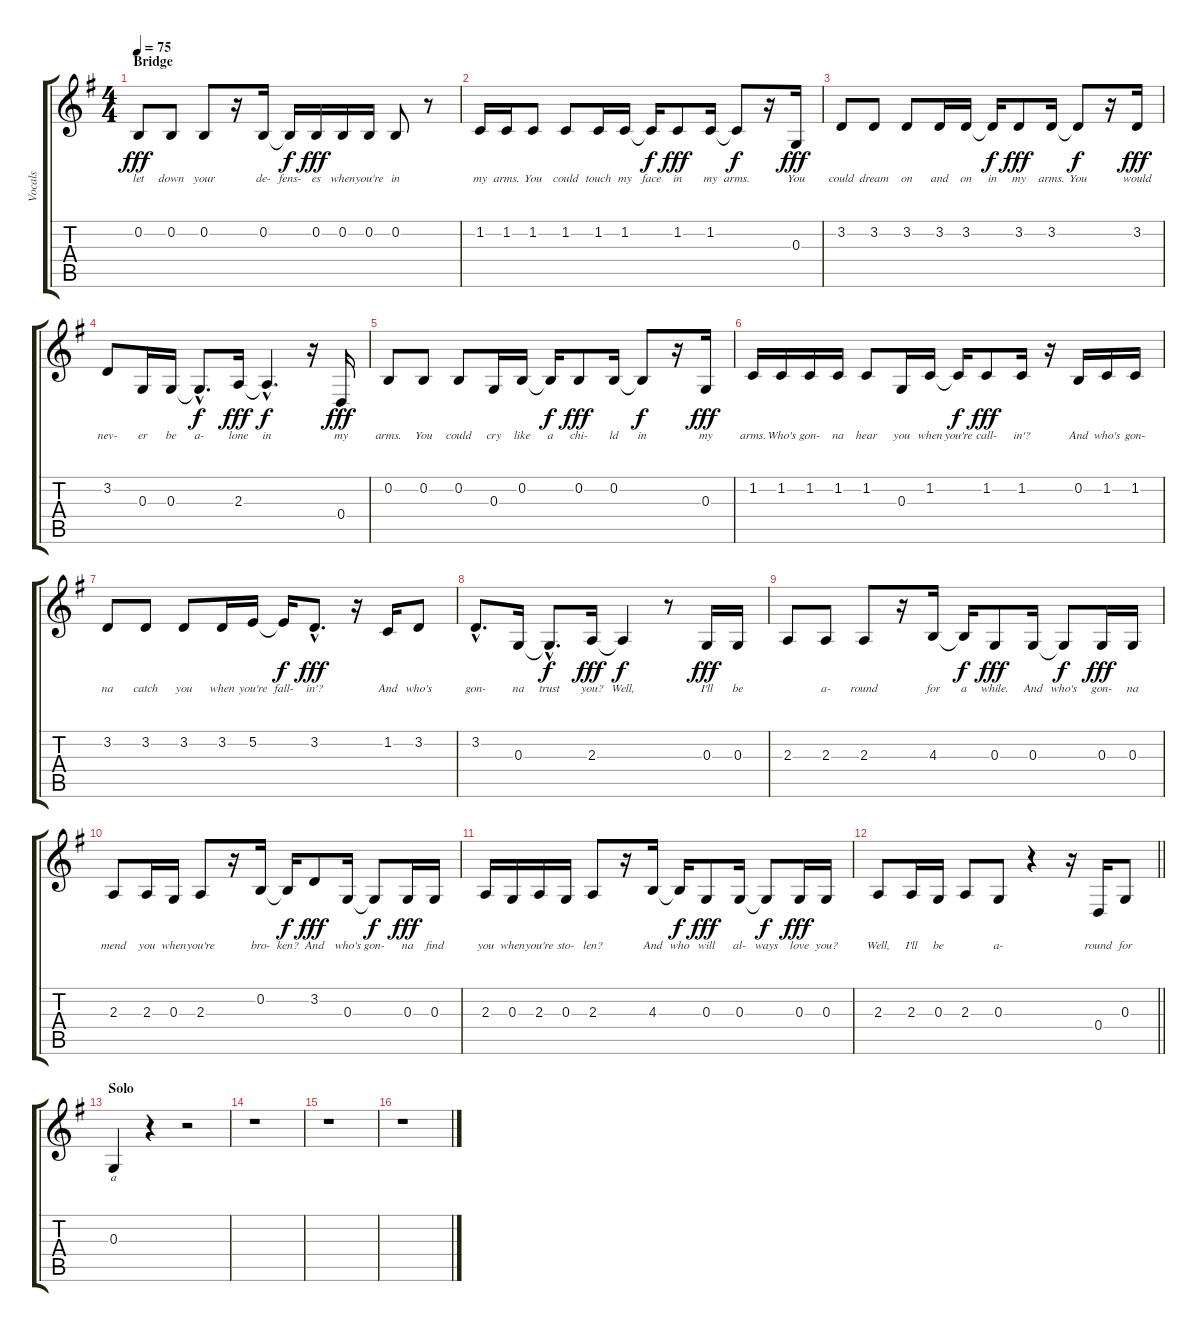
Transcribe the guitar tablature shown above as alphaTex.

\track ("Vocals" "Vocals") {instrument lead6voice}
\staff {score tabs}
\tuning (E4 B3 G3 D3 A2 E2) {hide}
\ts (4 4)
\section ("" "Bridge")
\tempo 75
\clef g2
\ks g
0.2.8{lyrics (0 "let") lyrics (1 "") lyrics (2 "") lyrics (3 "") lyrics (4 "") dy fff} 0.2.8{lyrics (0 "down") lyrics (1 "") lyrics (2 "") lyrics (3 "") lyrics (4 "")} 0.2.8{lyrics (0 "your") lyrics (1 "") lyrics (2 "") lyrics (3 "") lyrics (4 "")} r.16 0.2.16{lyrics (0 "de-") lyrics (1 "") lyrics (2 "") lyrics (3 "") lyrics (4 "")} 0.2{t}.16{lyrics (0 "fens-") lyrics (1 "") lyrics (2 "") lyrics (3 "") lyrics (4 "") dy f} 0.2.16{lyrics (0 "es") lyrics (1 "") lyrics (2 "") lyrics (3 "") lyrics (4 "") dy fff} 0.2.16{lyrics (0 "when") lyrics (1 "") lyrics (2 "") lyrics (3 "") lyrics (4 "")} 0.2.16{lyrics (0 "you're") lyrics (1 "") lyrics (2 "") lyrics (3 "") lyrics (4 "")} 0.2.8{lyrics (0 "in") lyrics (1 "") lyrics (2 "") lyrics (3 "") lyrics (4 "")} r.8 |
1.2.16{lyrics (0 "my") lyrics (1 "") lyrics (2 "") lyrics (3 "") lyrics (4 "")} 1.2.16{lyrics (0 "arms.") lyrics (1 "") lyrics (2 "") lyrics (3 "") lyrics (4 "")} 1.2.8{lyrics (0 "You") lyrics (1 "") lyrics (2 "") lyrics (3 "") lyrics (4 "")} 1.2.8{lyrics (0 "could") lyrics (1 "") lyrics (2 "") lyrics (3 "") lyrics (4 "")} 1.2.16{lyrics (0 "touch") lyrics (1 "") lyrics (2 "") lyrics (3 "") lyrics (4 "")} 1.2.16{lyrics (0 "my") lyrics (1 "") lyrics (2 "") lyrics (3 "") lyrics (4 "")} 1.2{t}.16{lyrics (0 "face") lyrics (1 "") lyrics (2 "") lyrics (3 "") lyrics (4 "") dy f} 1.2.8{lyrics (0 "in") lyrics (1 "") lyrics (2 "") lyrics (3 "") lyrics (4 "") dy fff} 1.2.16{lyrics (0 "my") lyrics (1 "") lyrics (2 "") lyrics (3 "") lyrics (4 "")} 1.2{t}.8{lyrics (0 "arms.") lyrics (1 "") lyrics (2 "") lyrics (3 "") lyrics (4 "") dy f} r.16 0.3.16{lyrics (0 "You") lyrics (1 "") lyrics (2 "") lyrics (3 "") lyrics (4 "") dy fff} |
3.2.8{lyrics (0 "could") lyrics (1 "") lyrics (2 "") lyrics (3 "") lyrics (4 "")} 3.2.8{lyrics (0 "dream") lyrics (1 "") lyrics (2 "") lyrics (3 "") lyrics (4 "")} 3.2.8{lyrics (0 "on") lyrics (1 "") lyrics (2 "") lyrics (3 "") lyrics (4 "")} 3.2.16{lyrics (0 "and") lyrics (1 "") lyrics (2 "") lyrics (3 "") lyrics (4 "")} 3.2.16{lyrics (0 "on") lyrics (1 "") lyrics (2 "") lyrics (3 "") lyrics (4 "")} 3.2{t}.16{lyrics (0 "in") lyrics (1 "") lyrics (2 "") lyrics (3 "") lyrics (4 "") dy f} 3.2.8{lyrics (0 "my") lyrics (1 "") lyrics (2 "") lyrics (3 "") lyrics (4 "") dy fff} 3.2.16{lyrics (0 "arms.") lyrics (1 "") lyrics (2 "") lyrics (3 "") lyrics (4 "")} 3.2{t}.8{lyrics (0 "You") lyrics (1 "") lyrics (2 "") lyrics (3 "") lyrics (4 "") dy f} r.16 3.2.16{lyrics (0 "would") lyrics (1 "") lyrics (2 "") lyrics (3 "") lyrics (4 "") dy fff} |
3.2.8{lyrics (0 "nev-") lyrics (1 "") lyrics (2 "") lyrics (3 "") lyrics (4 "")} 0.3.16{lyrics (0 "er") lyrics (1 "") lyrics (2 "") lyrics (3 "") lyrics (4 "")} 0.3.16{lyrics (0 "be") lyrics (1 "") lyrics (2 "") lyrics (3 "") lyrics (4 "")} 0.3{hac t}.8{d lyrics (0 "a-") lyrics (1 "") lyrics (2 "") lyrics (3 "") lyrics (4 "") dy f} 2.3.16{lyrics (0 "lone") lyrics (1 "") lyrics (2 "") lyrics (3 "") lyrics (4 "") dy fff} 2.3{hac t}.4{d lyrics (0 "in") lyrics (1 "") lyrics (2 "") lyrics (3 "") lyrics (4 "") dy f} r.16 0.4.16{lyrics (0 "my") lyrics (1 "") lyrics (2 "") lyrics (3 "") lyrics (4 "") dy fff} |
0.2.8{lyrics (0 "arms.") lyrics (1 "") lyrics (2 "") lyrics (3 "") lyrics (4 "")} 0.2.8{lyrics (0 "You") lyrics (1 "") lyrics (2 "") lyrics (3 "") lyrics (4 "")} 0.2.8{lyrics (0 "could") lyrics (1 "") lyrics (2 "") lyrics (3 "") lyrics (4 "")} 0.3.16{lyrics (0 "cry") lyrics (1 "") lyrics (2 "") lyrics (3 "") lyrics (4 "")} 0.2.16{lyrics (0 "like") lyrics (1 "") lyrics (2 "") lyrics (3 "") lyrics (4 "")} 0.2{t}.16{lyrics (0 "a") lyrics (1 "") lyrics (2 "") lyrics (3 "") lyrics (4 "") dy f} 0.2.8{lyrics (0 "chi-") lyrics (1 "") lyrics (2 "") lyrics (3 "") lyrics (4 "") dy fff} 0.2.16{lyrics (0 "ld") lyrics (1 "") lyrics (2 "") lyrics (3 "") lyrics (4 "")} 0.2{t}.8{lyrics (0 "in") lyrics (1 "") lyrics (2 "") lyrics (3 "") lyrics (4 "") dy f} r.16 0.3.16{lyrics (0 "my") lyrics (1 "") lyrics (2 "") lyrics (3 "") lyrics (4 "") dy fff} |
1.2.16{lyrics (0 "arms.") lyrics (1 "") lyrics (2 "") lyrics (3 "") lyrics (4 "")} 1.2.16{lyrics (0 "Who's") lyrics (1 "") lyrics (2 "") lyrics (3 "") lyrics (4 "")} 1.2.16{lyrics (0 "gon-") lyrics (1 "") lyrics (2 "") lyrics (3 "") lyrics (4 "")} 1.2.16{lyrics (0 "na") lyrics (1 "") lyrics (2 "") lyrics (3 "") lyrics (4 "")} 1.2.8{lyrics (0 "hear") lyrics (1 "") lyrics (2 "") lyrics (3 "") lyrics (4 "")} 0.3.16{lyrics (0 "you") lyrics (1 "") lyrics (2 "") lyrics (3 "") lyrics (4 "")} 1.2.16{lyrics (0 "when") lyrics (1 "") lyrics (2 "") lyrics (3 "") lyrics (4 "")} 1.2{t}.16{lyrics (0 "you're") lyrics (1 "") lyrics (2 "") lyrics (3 "") lyrics (4 "") dy f} 1.2.8{lyrics (0 "call-") lyrics (1 "") lyrics (2 "") lyrics (3 "") lyrics (4 "") dy fff} 1.2.16{lyrics (0 "in'?") lyrics (1 "") lyrics (2 "") lyrics (3 "") lyrics (4 "")} r.16 0.2.16{lyrics (0 "And") lyrics (1 "") lyrics (2 "") lyrics (3 "") lyrics (4 "")} 1.2.16{lyrics (0 "who's") lyrics (1 "") lyrics (2 "") lyrics (3 "") lyrics (4 "")} 1.2.16{lyrics (0 "gon-") lyrics (1 "") lyrics (2 "") lyrics (3 "") lyrics (4 "")} |
3.2.8{lyrics (0 "na") lyrics (1 "") lyrics (2 "") lyrics (3 "") lyrics (4 "")} 3.2.8{lyrics (0 "catch") lyrics (1 "") lyrics (2 "") lyrics (3 "") lyrics (4 "")} 3.2.8{lyrics (0 "you") lyrics (1 "") lyrics (2 "") lyrics (3 "") lyrics (4 "")} 3.2.16{lyrics (0 "when") lyrics (1 "") lyrics (2 "") lyrics (3 "") lyrics (4 "")} 5.2.16{lyrics (0 "you're") lyrics (1 "") lyrics (2 "") lyrics (3 "") lyrics (4 "")} 5.2{t}.16{lyrics (0 "fall-") lyrics (1 "") lyrics (2 "") lyrics (3 "") lyrics (4 "") dy f} 3.2{hac}.8{d lyrics (0 "in'?") lyrics (1 "") lyrics (2 "") lyrics (3 "") lyrics (4 "") dy fff} r.16 1.2.16{lyrics (0 "And") lyrics (1 "") lyrics (2 "") lyrics (3 "") lyrics (4 "")} 3.2.8{lyrics (0 "who's") lyrics (1 "") lyrics (2 "") lyrics (3 "") lyrics (4 "")} |
3.2{hac}.8{d lyrics (0 "gon-") lyrics (1 "") lyrics (2 "") lyrics (3 "") lyrics (4 "")} 0.3.16{lyrics (0 "na") lyrics (1 "") lyrics (2 "") lyrics (3 "") lyrics (4 "")} 0.3{hac t}.8{d lyrics (0 "trust") lyrics (1 "") lyrics (2 "") lyrics (3 "") lyrics (4 "") dy f} 2.3.16{lyrics (0 "you?") lyrics (1 "") lyrics (2 "") lyrics (3 "") lyrics (4 "") dy fff} 2.3{t}.4{lyrics (0 "Well,") lyrics (1 "") lyrics (2 "") lyrics (3 "") lyrics (4 "") dy f} r.8 0.3.16{lyrics (0 "I'll") lyrics (1 "") lyrics (2 "") lyrics (3 "") lyrics (4 "") dy fff} 0.3.16{lyrics (0 "be") lyrics (1 "") lyrics (2 "") lyrics (3 "") lyrics (4 "")} |
2.3.8{lyrics (0 "") lyrics (1 "") lyrics (2 "") lyrics (3 "") lyrics (4 "")} 2.3.8{lyrics (0 "a-") lyrics (1 "") lyrics (2 "") lyrics (3 "") lyrics (4 "")} 2.3.8{lyrics (0 "round") lyrics (1 "") lyrics (2 "") lyrics (3 "") lyrics (4 "")} r.16 4.3.16{lyrics (0 "for") lyrics (1 "") lyrics (2 "") lyrics (3 "") lyrics (4 "")} 4.3{t}.16{lyrics (0 "a") lyrics (1 "") lyrics (2 "") lyrics (3 "") lyrics (4 "") dy f} 0.3.8{lyrics (0 "while.") lyrics (1 "") lyrics (2 "") lyrics (3 "") lyrics (4 "") dy fff} 0.3.16{lyrics (0 "And") lyrics (1 "") lyrics (2 "") lyrics (3 "") lyrics (4 "")} 0.3{t}.8{lyrics (0 "who's") lyrics (1 "") lyrics (2 "") lyrics (3 "") lyrics (4 "") dy f} 0.3.16{lyrics (0 "gon-") lyrics (1 "") lyrics (2 "") lyrics (3 "") lyrics (4 "") dy fff} 0.3.16{lyrics (0 "na") lyrics (1 "") lyrics (2 "") lyrics (3 "") lyrics (4 "")} |
2.3.8{lyrics (0 "mend") lyrics (1 "") lyrics (2 "") lyrics (3 "") lyrics (4 "")} 2.3.16{lyrics (0 "you") lyrics (1 "") lyrics (2 "") lyrics (3 "") lyrics (4 "")} 0.3.16{lyrics (0 "when") lyrics (1 "") lyrics (2 "") lyrics (3 "") lyrics (4 "")} 2.3.8{lyrics (0 "you're") lyrics (1 "") lyrics (2 "") lyrics (3 "") lyrics (4 "")} r.16 0.2.16{lyrics (0 "bro-") lyrics (1 "") lyrics (2 "") lyrics (3 "") lyrics (4 "")} 0.2{t}.16{lyrics (0 "ken?") lyrics (1 "") lyrics (2 "") lyrics (3 "") lyrics (4 "") dy f} 3.2.8{lyrics (0 "And") lyrics (1 "") lyrics (2 "") lyrics (3 "") lyrics (4 "") dy fff} 0.3.16{lyrics (0 "who's") lyrics (1 "") lyrics (2 "") lyrics (3 "") lyrics (4 "")} 0.3{t}.8{lyrics (0 "gon-") lyrics (1 "") lyrics (2 "") lyrics (3 "") lyrics (4 "") dy f} 0.3.16{lyrics (0 "na") lyrics (1 "") lyrics (2 "") lyrics (3 "") lyrics (4 "") dy fff} 0.3.16{lyrics (0 "find") lyrics (1 "") lyrics (2 "") lyrics (3 "") lyrics (4 "")} |
2.3.16{lyrics (0 "you") lyrics (1 "") lyrics (2 "") lyrics (3 "") lyrics (4 "")} 0.3.16{lyrics (0 "when") lyrics (1 "") lyrics (2 "") lyrics (3 "") lyrics (4 "")} 2.3.16{lyrics (0 "you're") lyrics (1 "") lyrics (2 "") lyrics (3 "") lyrics (4 "")} 0.3.16{lyrics (0 "sto-") lyrics (1 "") lyrics (2 "") lyrics (3 "") lyrics (4 "")} 2.3.8{lyrics (0 "len?") lyrics (1 "") lyrics (2 "") lyrics (3 "") lyrics (4 "")} r.16 4.3.16{lyrics (0 "And") lyrics (1 "") lyrics (2 "") lyrics (3 "") lyrics (4 "")} 4.3{t}.16{lyrics (0 "who") lyrics (1 "") lyrics (2 "") lyrics (3 "") lyrics (4 "") dy f} 0.3.8{lyrics (0 "will") lyrics (1 "") lyrics (2 "") lyrics (3 "") lyrics (4 "") dy fff} 0.3.16{lyrics (0 "al-") lyrics (1 "") lyrics (2 "") lyrics (3 "") lyrics (4 "")} 0.3{t}.8{lyrics (0 "ways") lyrics (1 "") lyrics (2 "") lyrics (3 "") lyrics (4 "") dy f} 0.3.16{lyrics (0 "love") lyrics (1 "") lyrics (2 "") lyrics (3 "") lyrics (4 "") dy fff} 0.3.16{lyrics (0 "you?") lyrics (1 "") lyrics (2 "") lyrics (3 "") lyrics (4 "")} |
\barLineRight lightlight
2.3.8{lyrics (0 "Well,") lyrics (1 "") lyrics (2 "") lyrics (3 "") lyrics (4 "")} 2.3.16{lyrics (0 "I'll") lyrics (1 "") lyrics (2 "") lyrics (3 "") lyrics (4 "")} 0.3.16{lyrics (0 "be") lyrics (1 "") lyrics (2 "") lyrics (3 "") lyrics (4 "")} 2.3.8{lyrics (0 "") lyrics (1 "") lyrics (2 "") lyrics (3 "") lyrics (4 "")} 0.3.8{lyrics (0 "a-") lyrics (1 "") lyrics (2 "") lyrics (3 "") lyrics (4 "")} r.4 r.16 0.4.16{lyrics (0 "round") lyrics (1 "") lyrics (2 "") lyrics (3 "") lyrics (4 "")} 0.3.8{lyrics (0 "for") lyrics (1 "") lyrics (2 "") lyrics (3 "") lyrics (4 "")} |
\section ("" "Solo")
0.3.4{lyrics (0 "a") lyrics (1 "") lyrics (2 "") lyrics (3 "") lyrics (4 "")} r.4 r.2 |
r.1 |
r.1 |
r.1
